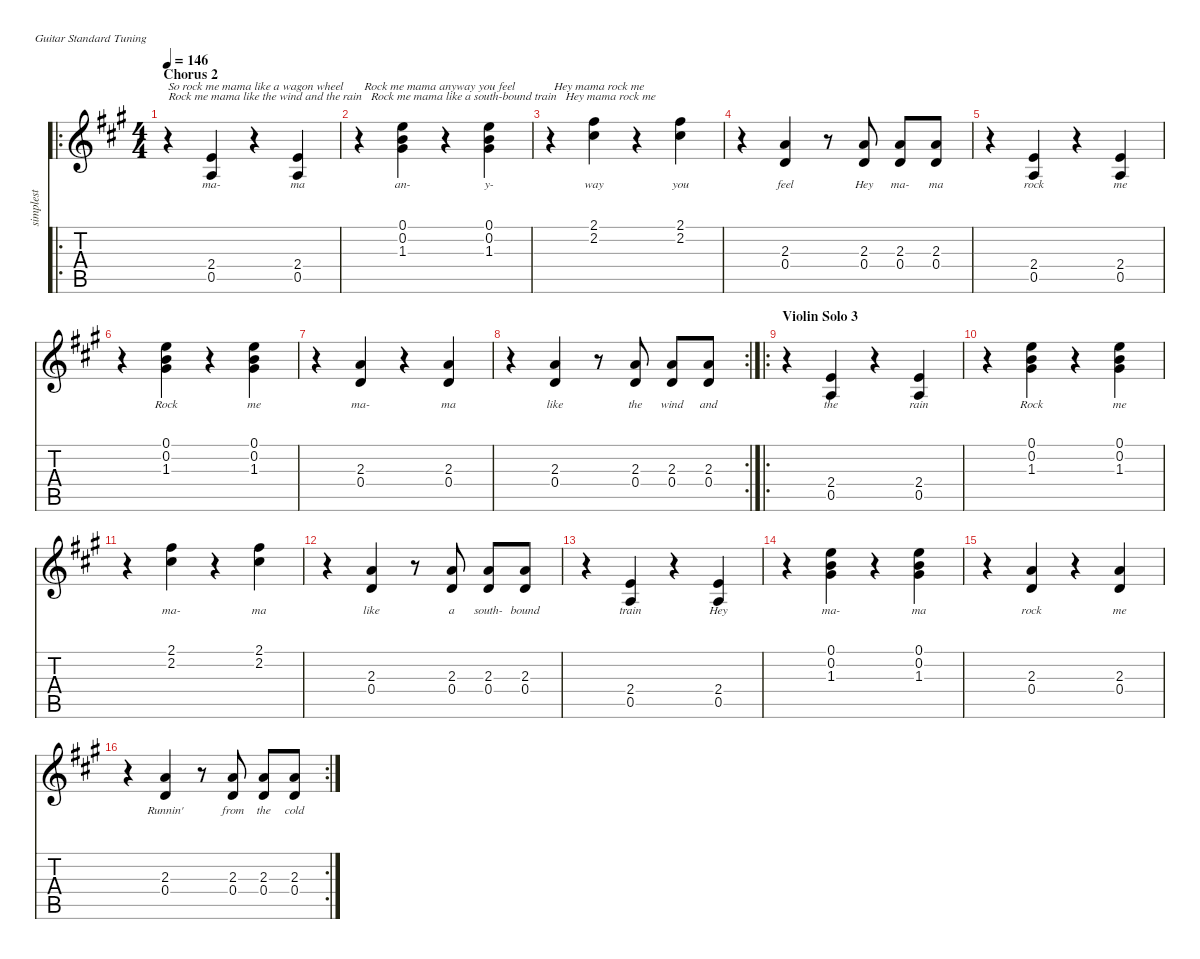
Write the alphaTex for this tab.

\defaultSystemsLayout 4
\hideDynamics
\bracketExtendMode nobrackets
\otherSystemsTrackNameOrientation horizontal
\track ("Guitar - simplest" "simplest") {defaultSystemsLayout 8 mute instrument acousticguitarsteel}
\staff {score tabs}
\tuning (E4 B3 G3 D3 A2 E2)
\ro
\ts (4 4)
\section ("" "Chorus 2")
\tempo 146
\clef g2
\ks a
r.4{txt "So rock me mama like a wagon wheel       Rock me mama anyway you feel             Hey mama rock me\nRock me mama like the wind and the rain   Rock me mama like a south-bound train   Hey mama rock me" dy f beam Down} (2.4{acc forcenatural} 0.5{acc forcenatural}).4{lyrics (0 "ma-") lyrics (1 "") lyrics (2 "") lyrics (3 "") lyrics (4 "") beam Up} r.4{beam Up} (2.4{acc forcenatural} 0.5{acc forcenatural}).4{lyrics (0 "ma") lyrics (1 "") lyrics (2 "") lyrics (3 "") lyrics (4 "") beam Up} |
r.4{beam Down} (0.1{acc forcenatural} 0.2{acc forcenatural} 1.3{acc #}).4{lyrics (0 "an-") lyrics (1 "") lyrics (2 "") lyrics (3 "") lyrics (4 "") beam Down} r.4{beam Down} (0.1{acc forcenatural} 0.2{acc forcenatural} 1.3{acc #}).4{lyrics (0 "y-") lyrics (1 "") lyrics (2 "") lyrics (3 "") lyrics (4 "") beam Down} |
r.4{beam Down} (2.2{acc #} 2.1{acc #}).4{lyrics (0 "way") lyrics (1 "") lyrics (2 "") lyrics (3 "") lyrics (4 "") beam Down} r.4{beam Down} (2.2{acc #} 2.1{acc #}).4{lyrics (0 "you") lyrics (1 "") lyrics (2 "") lyrics (3 "") lyrics (4 "") beam Down} |
r.4{beam Down} (2.3{acc forcenatural} 0.4{acc forcenatural}).4{lyrics (0 "feel") lyrics (1 "") lyrics (2 "") lyrics (3 "") lyrics (4 "") beam Up} r.8{beam Up} (2.3{acc forcenatural} 0.4{acc forcenatural}).8{lyrics (0 "Hey") lyrics (1 "") lyrics (2 "") lyrics (3 "") lyrics (4 "") beam Up} (2.3{acc forcenatural} 0.4{acc forcenatural}).8{lyrics (0 "ma-") lyrics (1 "") lyrics (2 "") lyrics (3 "") lyrics (4 "") beam Up} (2.3{acc forcenatural} 0.4{acc forcenatural}).8{lyrics (0 "ma") lyrics (1 "") lyrics (2 "") lyrics (3 "") lyrics (4 "") beam Up} |
r.4{beam Down} (2.4{acc forcenatural} 0.5{acc forcenatural}).4{lyrics (0 "rock") lyrics (1 "") lyrics (2 "") lyrics (3 "") lyrics (4 "") beam Up} r.4{beam Up} (2.4{acc forcenatural} 0.5{acc forcenatural}).4{lyrics (0 "me") lyrics (1 "") lyrics (2 "") lyrics (3 "") lyrics (4 "") beam Up} |
r.4{beam Down} (0.1{acc forcenatural} 0.2{acc forcenatural} 1.3{acc #}).4{lyrics (0 "Rock") lyrics (1 "") lyrics (2 "") lyrics (3 "") lyrics (4 "") beam Down} r.4{beam Down} (0.1{acc forcenatural} 0.2{acc forcenatural} 1.3{acc #}).4{lyrics (0 "me") lyrics (1 "") lyrics (2 "") lyrics (3 "") lyrics (4 "") beam Down} |
r.4{beam Down} (2.3{acc forcenatural} 0.4{acc forcenatural}).4{lyrics (0 "ma-") lyrics (1 "") lyrics (2 "") lyrics (3 "") lyrics (4 "") beam Up} r.4{beam Up} (2.3{acc forcenatural} 0.4{acc forcenatural}).4{lyrics (0 "ma") lyrics (1 "") lyrics (2 "") lyrics (3 "") lyrics (4 "") beam Up} |
\rc 2
r.4{beam Down} (2.3{acc forcenatural} 0.4{acc forcenatural}).4{lyrics (0 "like") lyrics (1 "") lyrics (2 "") lyrics (3 "") lyrics (4 "") beam Up} r.8{beam Up} (2.3{acc forcenatural} 0.4{acc forcenatural}).8{lyrics (0 "the") lyrics (1 "") lyrics (2 "") lyrics (3 "") lyrics (4 "") beam Up} (2.3{acc forcenatural} 0.4{acc forcenatural}).8{lyrics (0 "wind") lyrics (1 "") lyrics (2 "") lyrics (3 "") lyrics (4 "") beam Up} (2.3{acc forcenatural} 0.4{acc forcenatural}).8{lyrics (0 "and") lyrics (1 "") lyrics (2 "") lyrics (3 "") lyrics (4 "") beam Up} |
\ro
\section ("" "Violin Solo 3")
r.4{beam Down} (2.4{acc forcenatural} 0.5{acc forcenatural}).4{lyrics (0 "the") lyrics (1 "") lyrics (2 "") lyrics (3 "") lyrics (4 "") beam Up} r.4{beam Up} (2.4{acc forcenatural} 0.5{acc forcenatural}).4{lyrics (0 "rain") lyrics (1 "") lyrics (2 "") lyrics (3 "") lyrics (4 "") beam Up} |
r.4{beam Down} (0.1{acc forcenatural} 0.2{acc forcenatural} 1.3{acc #}).4{lyrics (0 "Rock") lyrics (1 "") lyrics (2 "") lyrics (3 "") lyrics (4 "") beam Down} r.4{beam Down} (0.1{acc forcenatural} 0.2{acc forcenatural} 1.3{acc #}).4{lyrics (0 "me") lyrics (1 "") lyrics (2 "") lyrics (3 "") lyrics (4 "") beam Down} |
r.4{beam Down} (2.2{acc #} 2.1{acc #}).4{lyrics (0 "ma-") lyrics (1 "") lyrics (2 "") lyrics (3 "") lyrics (4 "") beam Down} r.4{beam Down} (2.2{acc #} 2.1{acc #}).4{lyrics (0 "ma") lyrics (1 "") lyrics (2 "") lyrics (3 "") lyrics (4 "") beam Down} |
r.4{beam Down} (2.3{acc forcenatural} 0.4{acc forcenatural}).4{lyrics (0 "like") lyrics (1 "") lyrics (2 "") lyrics (3 "") lyrics (4 "") beam Up} r.8{beam Up} (2.3{acc forcenatural} 0.4{acc forcenatural}).8{lyrics (0 "a") lyrics (1 "") lyrics (2 "") lyrics (3 "") lyrics (4 "") beam Up} (2.3{acc forcenatural} 0.4{acc forcenatural}).8{lyrics (0 "south-") lyrics (1 "") lyrics (2 "") lyrics (3 "") lyrics (4 "") beam Up} (2.3{acc forcenatural} 0.4{acc forcenatural}).8{lyrics (0 "bound") lyrics (1 "") lyrics (2 "") lyrics (3 "") lyrics (4 "") beam Up} |
r.4{beam Down} (2.4{acc forcenatural} 0.5{acc forcenatural}).4{lyrics (0 "train") lyrics (1 "") lyrics (2 "") lyrics (3 "") lyrics (4 "") beam Up} r.4{beam Up} (2.4{acc forcenatural} 0.5{acc forcenatural}).4{lyrics (0 "Hey") lyrics (1 "") lyrics (2 "") lyrics (3 "") lyrics (4 "") beam Up} |
r.4{beam Down} (0.1{acc forcenatural} 0.2{acc forcenatural} 1.3{acc #}).4{lyrics (0 "ma-") lyrics (1 "") lyrics (2 "") lyrics (3 "") lyrics (4 "") beam Down} r.4{beam Down} (0.1{acc forcenatural} 0.2{acc forcenatural} 1.3{acc #}).4{lyrics (0 "ma") lyrics (1 "") lyrics (2 "") lyrics (3 "") lyrics (4 "") beam Down} |
r.4{beam Down} (2.3{acc forcenatural} 0.4{acc forcenatural}).4{lyrics (0 "rock") lyrics (1 "") lyrics (2 "") lyrics (3 "") lyrics (4 "") beam Up} r.4{beam Up} (2.3{acc forcenatural} 0.4{acc forcenatural}).4{lyrics (0 "me") lyrics (1 "") lyrics (2 "") lyrics (3 "") lyrics (4 "") beam Up} |
\rc 2
r.4{beam Down} (2.3{acc forcenatural} 0.4{acc forcenatural}).4{lyrics (0 "Runnin'") lyrics (1 "") lyrics (2 "") lyrics (3 "") lyrics (4 "") beam Up} r.8{beam Up} (2.3{acc forcenatural} 0.4{acc forcenatural}).8{lyrics (0 "from") lyrics (1 "") lyrics (2 "") lyrics (3 "") lyrics (4 "") beam Up} (2.3{acc forcenatural} 0.4{acc forcenatural}).8{lyrics (0 "the") lyrics (1 "") lyrics (2 "") lyrics (3 "") lyrics (4 "") beam Up} (2.3{acc forcenatural} 0.4{acc forcenatural}).8{lyrics (0 "cold") lyrics (1 "") lyrics (2 "") lyrics (3 "") lyrics (4 "") beam Up}
